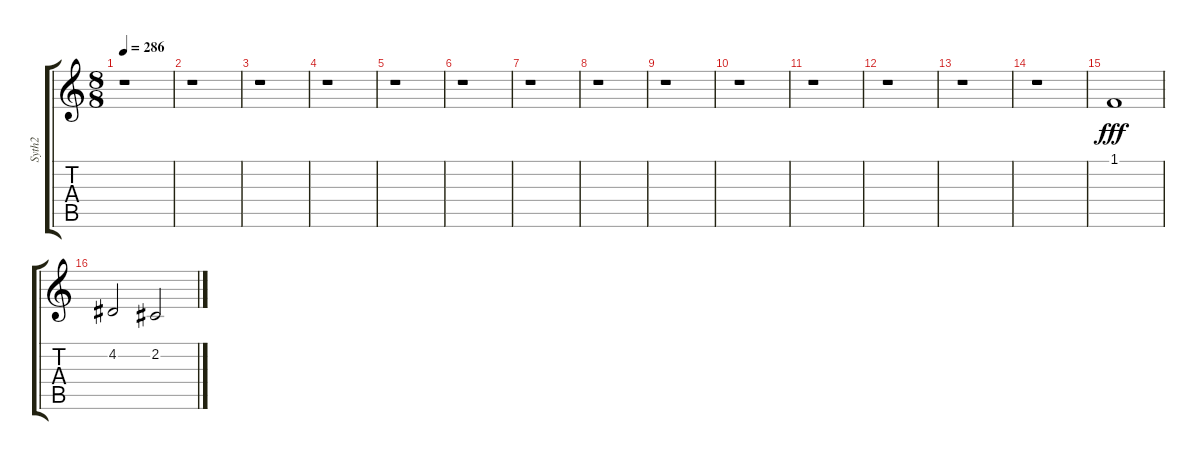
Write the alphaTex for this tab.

\track ("Syth2" "Syth2") {instrument lead8bassandlead}
\staff {score tabs}
\tuning (E4 B3 G3 D3 A2 E2) {hide}
\ts (8 8)
\tempo 286
\clef g2
\ks c
r.1{dy f} |
r.1 |
r.1 |
r.1 |
r.1 |
r.1 |
r.1 |
r.1 |
r.1 |
r.1 |
r.1 |
r.1 |
r.1 |
r.1 |
1.1.1{dy fff} |
4.2.2 2.2.2
